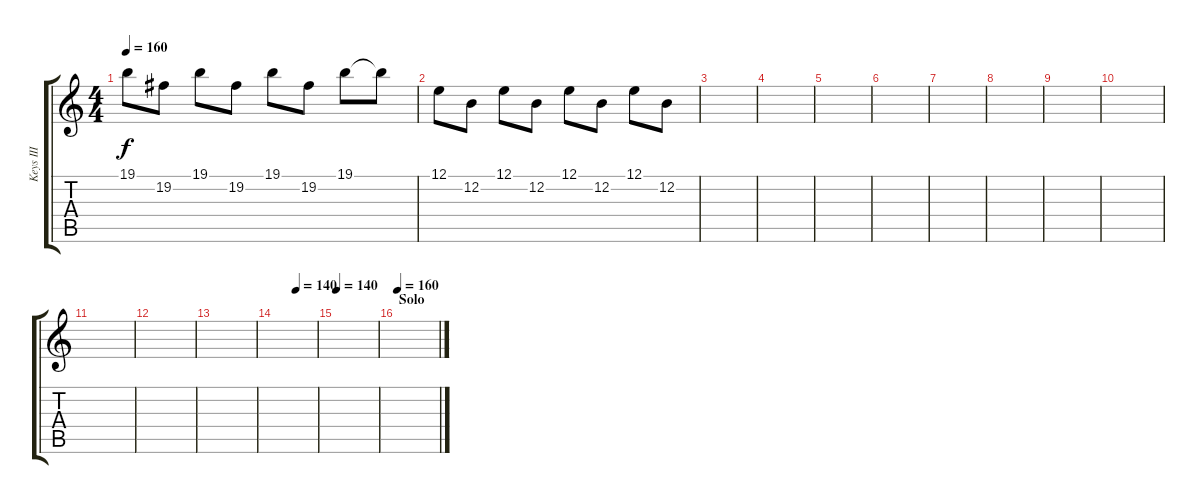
\track ("Keys III" "Keys III") {instrument musicbox}
\staff {score tabs}
\tuning (E4 B3 G3 D3 A2 E2) {hide}
\ts (4 4)
\tempo 160
\clef g2
\ks c
19.1.8{dy f} 19.2.8 19.1.8 19.2.8 19.1.8 19.2.8 19.1.8 19.1{t}.8 |
12.1.8 12.2.8 12.1.8 12.2.8 12.1.8 12.2.8 12.1.8 12.2.8 |
|
|
|
|
|
|
|
|
|
|
|
\tempo (140 0.5)
|
\tempo 140
|
\section ("" "Solo")
\tempo 160
